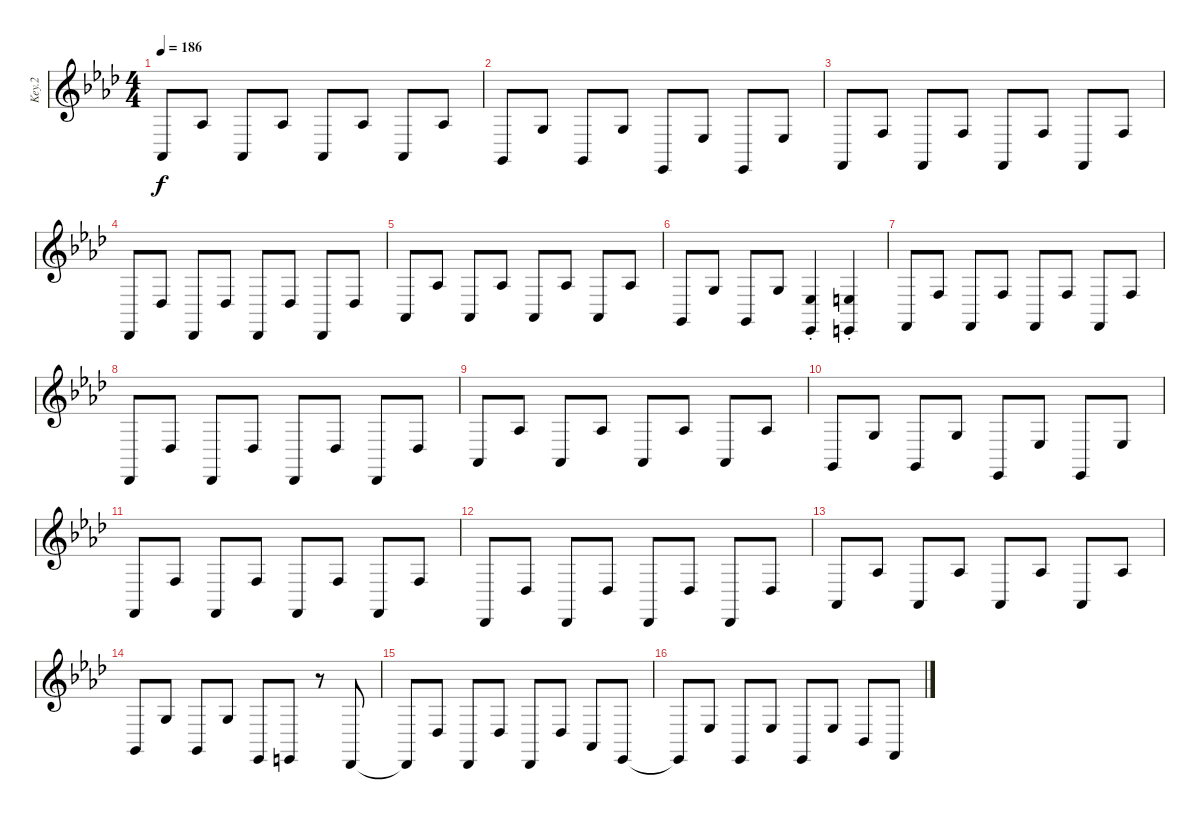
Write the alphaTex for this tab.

\track ("Key.2" "Key.2") {instrument lead1square}
\staff {score}
\tuning (D4 A3 F3 C3 G2 C2) {hide}
\ts (4 4)
\tempo 186
\clef g2
\ks ab
1.5.8{dy f} 3.3.8 1.5.8 3.3.8 1.5.8 3.3.8 1.5.8 3.3.8 |
0.5.8 2.3.8 0.5.8 2.3.8 3.6.8 3.4.8 3.6.8 3.4.8 |
5.6.8 0.3.8 5.6.8 0.3.8 5.6.8 0.3.8 5.6.8 0.3.8 |
1.6.8 1.4.8 1.6.8 1.4.8 1.6.8 1.4.8 1.6.8 1.4.8 |
1.5.8 3.3.8 1.5.8 3.3.8 1.5.8 3.3.8 1.5.8 3.3.8 |
0.5.8 2.3.8 0.5.8 2.3.8 (3.4{st} 3.6{st}).4 (4.4{st} 4.6{st}).4 |
5.6.8 5.4.8 5.6.8 5.4.8 5.6.8 5.4.8 5.6.8 5.4.8 |
1.6.8 1.4.8 1.6.8 1.4.8 1.6.8 1.4.8 1.6.8 1.4.8 |
1.5.8 3.3.8 1.5.8 3.3.8 1.5.8 3.3.8 1.5.8 3.3.8 |
0.5.8 2.3.8 0.5.8 2.3.8 3.6.8 3.4.8 3.6.8 3.4.8 |
5.6.8 0.3.8 5.6.8 0.3.8 5.6.8 0.3.8 5.6.8 0.3.8 |
1.6.8 1.4.8 1.6.8 1.4.8 1.6.8 1.4.8 1.6.8 1.4.8 |
1.5.8 3.3.8 1.5.8 3.3.8 1.5.8 3.3.8 1.5.8 3.3.8 |
0.5.8 2.3.8 0.5.8 2.3.8 3.6.8 4.6.8 r.8 1.6.8 |
1.6{t}.8 1.4.8 1.6.8 1.4.8 1.6.8 1.4.8 1.5.8 3.6.8 |
3.6{t}.8 3.4.8 3.6.8 3.4.8 3.6.8 3.4.8 3.5.8 5.6.8
